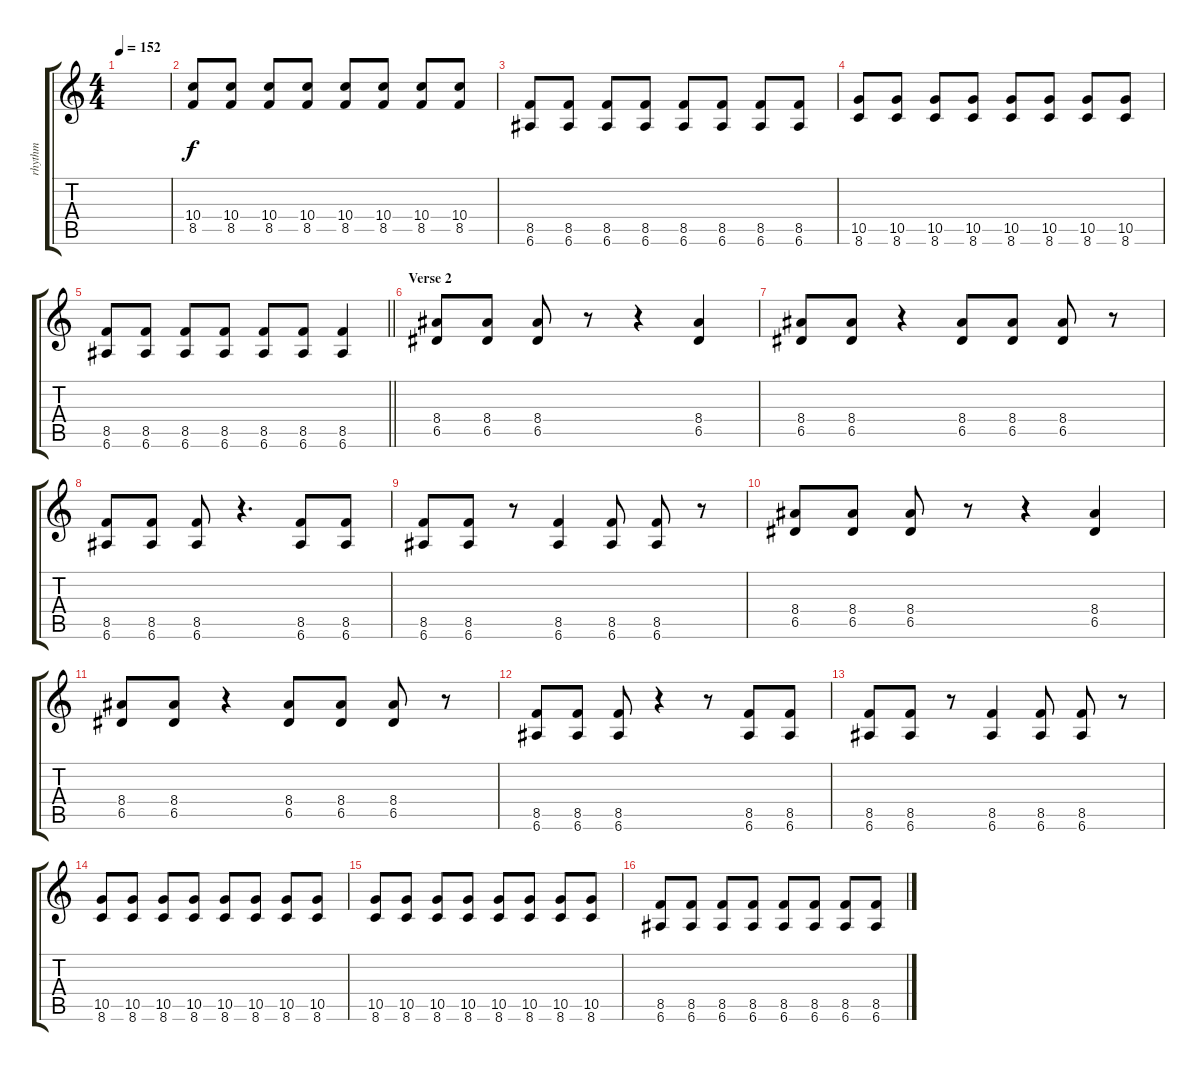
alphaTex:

\track ("rhythm" "rhythm") {instrument overdrivenguitar}
\staff {score tabs}
\tuning (E4 B3 G3 D3 A2 E2) {hide}
\ts (4 4)
\tempo 152
\clef g2
\ks c
|
(10.4 8.5).8 (10.4 8.5).8 (10.4 8.5).8 (10.4 8.5).8 (10.4 8.5).8 (10.4 8.5).8 (10.4 8.5).8 (10.4 8.5).8 |
(8.5 6.6).8 (8.5 6.6).8 (8.5 6.6).8 (8.5 6.6).8 (8.5 6.6).8 (8.5 6.6).8 (8.5 6.6).8 (8.5 6.6).8 |
(10.5 8.6).8 (10.5 8.6).8 (10.5 8.6).8 (10.5 8.6).8 (10.5 8.6).8 (10.5 8.6).8 (10.5 8.6).8 (10.5 8.6).8 |
\barLineRight lightlight
(8.5 6.6).8 (8.5 6.6).8 (8.5 6.6).8 (8.5 6.6).8 (8.5 6.6).8 (8.5 6.6).8 (8.5 6.6).4 |
\section ("" "Verse 2")
(8.4 6.5).8 (8.4 6.5).8 (8.4 6.5).8 r.8 r.4 (8.4 6.5).4 |
(8.4 6.5).8 (8.4 6.5).8 r.4 (8.4 6.5).8 (8.4 6.5).8 (8.4 6.5).8 r.8 |
(8.5 6.6).8 (8.5 6.6).8 (8.5 6.6).8 r.4{d} (8.5 6.6).8 (8.5 6.6).8 |
(8.5 6.6).8 (8.5 6.6).8 r.8 (8.5 6.6).4 (8.5 6.6).8 (8.5 6.6).8 r.8 |
(8.4 6.5).8 (8.4 6.5).8 (8.4 6.5).8 r.8 r.4 (8.4 6.5).4 |
(8.4 6.5).8 (8.4 6.5).8 r.4 (8.4 6.5).8 (8.4 6.5).8 (8.4 6.5).8 r.8 |
(8.5 6.6).8 (8.5 6.6).8 (8.5 6.6).8 r.4 r.8 (8.5 6.6).8 (8.5 6.6).8 |
(8.5 6.6).8 (8.5 6.6).8 r.8 (8.5 6.6).4 (8.5 6.6).8 (8.5 6.6).8 r.8 |
(10.5 8.6).8 (10.5 8.6).8 (10.5 8.6).8 (10.5 8.6).8 (10.5 8.6).8 (10.5 8.6).8 (10.5 8.6).8 (10.5 8.6).8 |
(10.5 8.6).8 (10.5 8.6).8 (10.5 8.6).8 (10.5 8.6).8 (10.5 8.6).8 (10.5 8.6).8 (10.5 8.6).8 (10.5 8.6).8 |
(8.5 6.6).8 (8.5 6.6).8 (8.5 6.6).8 (8.5 6.6).8 (8.5 6.6).8 (8.5 6.6).8 (8.5 6.6).8 (8.5 6.6).8
